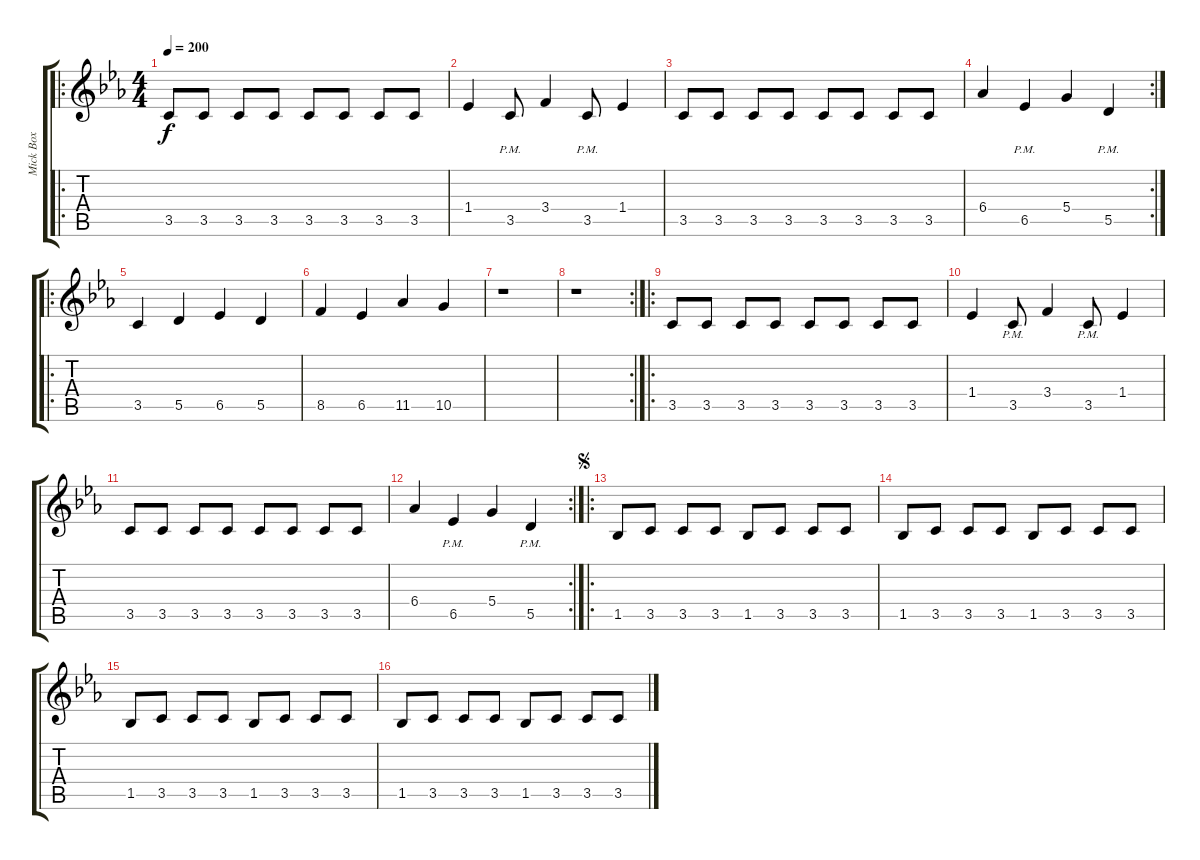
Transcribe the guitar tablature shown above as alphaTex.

\track ("Mick Box" "Mick Box") {instrument overdrivenguitar}
\staff {score tabs}
\tuning (E4 B3 G3 D3 A2 E2) {hide}
\ro
\ts (4 4)
\tempo 200
\clef g2
\ks eb
3.5.8{dy f instrument overdrivenguitar} 3.5.8 3.5.8 3.5.8 3.5.8 3.5.8 3.5.8 3.5.8 |
1.4.4 3.5{pm}.8 3.4.4 3.5{pm}.8 1.4.4 |
3.5.8 3.5.8 3.5.8 3.5.8 3.5.8 3.5.8 3.5.8 3.5.8 |
\rc 2
6.4.4 6.5{pm}.4 5.4.4 5.5{pm}.4 |
\ro
3.5.4 5.5.4 6.5.4 5.5.4 |
8.5.4 6.5.4 11.5.4 10.5.4 |
r.1 |
\rc 2
r.1 |
\ro
3.5.8 3.5.8 3.5.8 3.5.8 3.5.8 3.5.8 3.5.8 3.5.8 |
1.4.4 3.5{pm}.8 3.4.4 3.5{pm}.8 1.4.4 |
3.5.8 3.5.8 3.5.8 3.5.8 3.5.8 3.5.8 3.5.8 3.5.8 |
\rc 2
6.4.4 6.5{pm}.4 5.4.4 5.5{pm}.4 |
\ro
\jump segno
1.5.8 3.5.8 3.5.8 3.5.8 1.5.8 3.5.8 3.5.8 3.5.8 |
1.5.8 3.5.8 3.5.8 3.5.8 1.5.8 3.5.8 3.5.8 3.5.8 |
1.5.8 3.5.8 3.5.8 3.5.8 1.5.8 3.5.8 3.5.8 3.5.8 |
1.5.8 3.5.8 3.5.8 3.5.8 1.5.8 3.5.8 3.5.8 3.5.8
